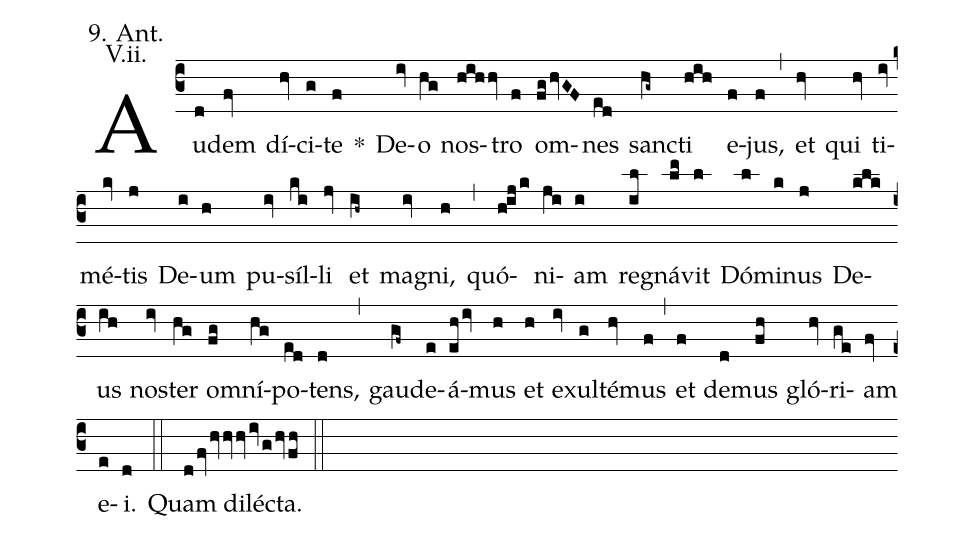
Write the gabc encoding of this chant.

annotation: 9. Ant.;
annotation: V.ii.;
%%
(c3)
Au(d)dem(fv) dí(hv)ci(g)te(f) *() De(iv)o(hg) nos(hihhv)tro(f) om(fghvGF)nes(ed) sanc(hg~)ti(hih) e(f)jus,(f) (,)
et(hv) qui(hv) ti(iv)mé(kv)tis(j) De(i)um(h) pu(iv)síl(ki)li(jv) et(ih~) mag(iv)ni,(h) (,)
quó(hijk)ni(ji)am(i) reg(il)ná(lm)vit(l) Dó(l)mi(k)nus(j) De(klk)us(ih) nos(iv)ter(hg) om(fg)ní(hg)po(ed)tens,(d) (,)
gau(gf~)de(e)á(ehiv)mus(h) et(h) ex(iv)ul(g)té(hv)mus(f) (,)
et(f) de(d)mus(fh) gló(hv)ri(ge)am(fv) e(e)i.(d) (::)

Quam dilécta.(dfvhvhvhvivghvfh) (::)
